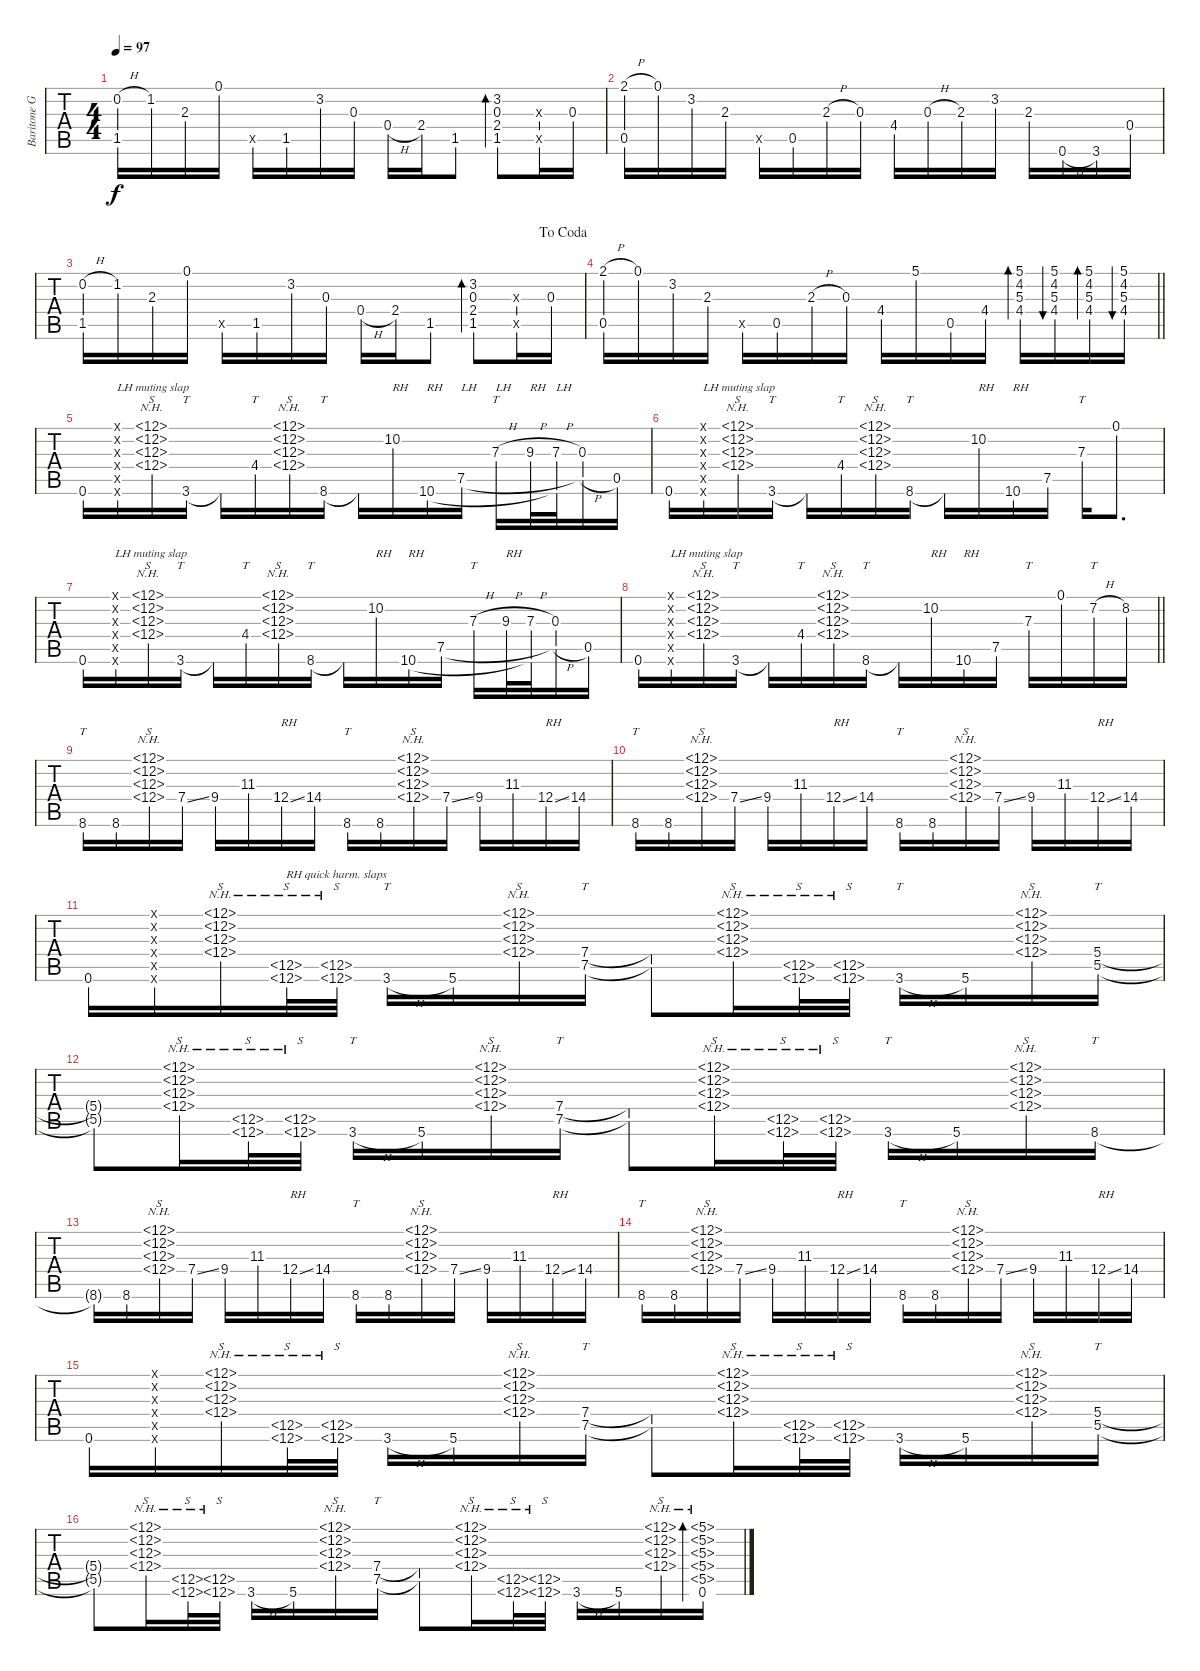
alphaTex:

\track ("Baritone Guitar" "Baritone G") {instrument acousticguitarsteel}
\staff {tabs}
\tuning (B3 Gb3 D3 A2 Gb2 B1) {hide}
\ts (4 4)
\tempo 97
\clef g2
\ks bminor
(0.2{h} 1.5).16{dy f} 1.2.16 2.3.16 0.1.16 1.5{x}.16 1.5.16 3.2.16 0.3.16 0.4{h}.16 2.4.16 1.5.8 (3.2 0.3 2.4 1.5).8{bd 60} (0.3{x} 0.5{x}).16 0.3.16 |
(2.1{h} 0.5).16 0.1.16 3.2.16 2.3.16 0.5{x}.16 0.5.16 2.3{h}.16 0.3.16 4.4.16 0.3{h}.16 2.3.16 3.2.16 2.3.16 0.6{h}.16 3.6.16 0.4.16 |
\jump dacoda
(0.2{h} 1.5).16 1.2.16 2.3.16 0.1.16 1.5{x}.16 1.5.16 3.2.16 0.3.16 0.4{h}.16 2.4.16 1.5.8 (3.2 0.3 2.4 1.5).8{bd 60} (0.3{x} 0.5{x}).16 0.3.16 |
\barLineRight lightlight
(2.1{h} 0.5).16 0.1.16 3.2.16 2.3.16 0.5{x}.16 0.5.16 2.3{h}.16 0.3.16 4.4.16 5.1.16 0.5.16 4.4.16 (5.1 4.2 5.3 4.4).16{bd 60} (5.1 4.2 5.3 4.4).16{bu 60} (5.1 4.2 5.3 4.4).16{bd 60} (5.1 4.2 5.3 4.4).16{bu 60} |
0.6.16 (0.1{x} 0.2{x} 0.3{x} 0.4{x} 0.5{x} 0.6{x}).16{txt "LH muting slap"} (12.1{nh} 12.2{nh} 12.3{nh} 12.4{nh}).16{s} 3.6{lf 2}.16{tt} 3.6{t}.16 4.4{lf 3}.16{tt} (12.1{nh} 12.2{nh} 12.3{nh} 12.4{nh}).16{s} 8.6{lf 3}.16{tt} 8.6{t}.16 10.2{rf 3}.16{txt "RH"} 10.6{rf 2}.16{txt "RH"} 7.5{lf 2}.16{txt "LH"} 7.3{h lf 3}.16{tt txt "LH"} 9.3{h rf 3}.32{txt "RH"} (7.3{h lf 3} 10.6{t}).32{txt "LH"} (0.3 7.5{h t}).16 0.5{lf 2}.16 |
0.6.16 (0.1{x} 0.2{x} 0.3{x} 0.4{x} 0.5{x} 0.6{x}).16{txt "LH muting slap"} (12.1{nh} 12.2{nh} 12.3{nh} 12.4{nh}).16{s} 3.6{lf 2}.16{tt} 3.6{t}.16 4.4{lf 3}.16{tt} (12.1{nh} 12.2{nh} 12.3{nh} 12.4{nh}).16{s} 8.6{lf 3}.16{tt} 8.6{t}.16 10.2{rf 3}.16{txt "RH"} 10.6{rf 2}.16{txt "RH"} 7.5{lf 2}.16 7.3{lf 3}.16{tt} 0.1{rf 4}.8{d} |
0.6.16 (0.1{x} 0.2{x} 0.3{x} 0.4{x} 0.5{x} 0.6{x}).16{txt "LH muting slap"} (12.1{nh} 12.2{nh} 12.3{nh} 12.4{nh}).16{s} 3.6{lf 2}.16{tt} 3.6{t}.16 4.4{lf 3}.16{tt} (12.1{nh} 12.2{nh} 12.3{nh} 12.4{nh}).16{s} 8.6{lf 3}.16{tt} 8.6{t}.16 10.2{rf 3}.16{txt "RH"} 10.6{rf 2}.16{txt "RH"} 7.5{lf 2}.16 7.3{h lf 3}.16{tt} 9.3{h rf 3}.32{txt "RH"} (7.3{h lf 3} 10.6{t}).32 (0.3 7.5{h t}).16 0.5{lf 2}.16 |
\barLineRight lightlight
0.6.16 (0.1{x} 0.2{x} 0.3{x} 0.4{x} 0.5{x} 0.6{x}).16{txt "LH muting slap"} (12.1{nh} 12.2{nh} 12.3{nh} 12.4{nh}).16{s} 3.6{lf 2}.16{tt} 3.6{t}.16 4.4{lf 3}.16{tt} (12.1{nh} 12.2{nh} 12.3{nh} 12.4{nh}).16{s} 8.6{lf 3}.16{tt} 8.6{t}.16 10.2{rf 3}.16{txt "RH"} 10.6{rf 2}.16{txt "RH"} 7.5{lf 2}.16 7.3{lf 3}.16{tt} 0.1.16 7.2{h}.16{tt} 8.2.16 |
8.6{lf 3}.16{tt} 8.6{rf 1}.16 (12.1{nh} 12.2{nh} 12.3{nh} 12.4{nh}).16{s} 7.4{ss lf 2}.16 9.4.16 11.3{lf 4}.16 12.4{ss rf 2}.16{txt "RH"} 14.4.16 8.6{lf 3}.16{tt} 8.6.16 (12.1{nh} 12.2{nh} 12.3{nh} 12.4{nh}).16{s} 7.4{ss lf 2}.16 9.4.16 11.3{lf 4}.16 12.4{ss rf 2}.16{txt "RH"} 14.4.16 |
8.6{lf 3}.16{tt} 8.6.16 (12.1{nh} 12.2{nh} 12.3{nh} 12.4{nh}).16{s} 7.4{ss lf 2}.16 9.4.16 11.3{lf 4}.16 12.4{ss rf 2}.16{txt "RH"} 14.4.16 8.6{lf 3}.16{tt} 8.6.16 (12.1{nh} 12.2{nh} 12.3{nh} 12.4{nh}).16{s} 7.4{ss lf 2}.16 9.4.16 11.3{lf 4}.16 12.4{ss rf 2}.16{txt "RH"} 14.4.16 |
0.6{rf 1}.16 (0.1{x} 0.2{x} 0.3{x} 0.4{x} 0.5{x} 0.6{x}).16 (12.1{nh} 12.2{nh} 12.3{nh} 12.4{nh}).16{s} (12.5{nh} 12.6{nh rf 3}).32{s txt "RH quick harm. slaps"} (12.5{nh} 12.6{nh rf 2}).32{s} 3.6{h lf 2}.16{tt} 5.6{lf 4}.16 (12.1{nh} 12.2{nh} 12.3{nh} 12.4{nh}).16{s} (7.4{lf 4} 7.5{lf 3}).16{tt} (7.4{t} 7.5{t}).8 (12.1{nh} 12.2{nh} 12.3{nh} 12.4{nh}).16{s} (12.5{nh} 12.6{nh rf 3}).32{s} (12.5{nh} 12.6{nh rf 2}).32{s} 3.6{h}.16{tt} 5.6.16 (12.1{nh} 12.2{nh} 12.3{nh} 12.4{nh}).16{s} (5.4{lf 4} 5.5{lf 3}).16{tt} |
(5.4{t} 5.5{t}).8 (12.1{nh} 12.2{nh} 12.3{nh} 12.4{nh}).16{s} (12.5{nh} 12.6{nh rf 3}).32{s} (12.5{nh} 12.6{nh rf 2}).32{s} 3.6{h}.16{tt} 5.6.16 (12.1{nh} 12.2{nh} 12.3{nh} 12.4{nh}).16{s} (7.4 7.5).16{tt} (7.4{t} 7.5{t}).8 (12.1{nh} 12.2{nh} 12.3{nh} 12.4{nh}).16{s} (12.5{nh} 12.6{nh rf 3}).32{s} (12.5{nh} 12.6{nh rf 2}).32{s} 3.6{h}.16{tt} 5.6.16 (12.1{nh} 12.2{nh} 12.3{nh} 12.4{nh}).16{s} 8.6.16{tt} |
8.6{t}.16 8.6.16 (12.1{nh} 12.2{nh} 12.3{nh} 12.4{nh}).16{s} 7.4{ss lf 2}.16 9.4.16 11.3{lf 4}.16 12.4{ss rf 2}.16{txt "RH"} 14.4.16 8.6{lf 3}.16{tt} 8.6.16 (12.1{nh} 12.2{nh} 12.3{nh} 12.4{nh}).16{s} 7.4{ss lf 2}.16 9.4.16 11.3{lf 4}.16 12.4{ss rf 2}.16{txt "RH"} 14.4.16 |
8.6{lf 3}.16{tt} 8.6.16 (12.1{nh} 12.2{nh} 12.3{nh} 12.4{nh}).16{s} 7.4{ss lf 2}.16 9.4.16 11.3{lf 4}.16 12.4{ss rf 2}.16{txt "RH"} 14.4.16 8.6{lf 3}.16{tt} 8.6.16 (12.1{nh} 12.2{nh} 12.3{nh} 12.4{nh}).16{s} 7.4{ss lf 2}.16 9.4.16 11.3{lf 4}.16 12.4{ss rf 2}.16{txt "RH"} 14.4.16 |
0.6.16 (0.1{x} 0.2{x} 0.3{x} 0.4{x} 0.5{x} 0.6{x}).16 (12.1{nh} 12.2{nh} 12.3{nh} 12.4{nh}).16{s} (12.5{nh} 12.6{nh rf 3}).32{s} (12.5{nh} 12.6{nh rf 2}).32{s} 3.6{h}.16 5.6.16 (12.1{nh} 12.2{nh} 12.3{nh} 12.4{nh}).16{s} (7.4 7.5).16{tt} (7.4{t} 7.5{t}).8 (12.1{nh} 12.2{nh} 12.3{nh} 12.4{nh}).16{s} (12.5{nh} 12.6{nh rf 3}).32{s} (12.5{nh} 12.6{nh rf 2}).32{s} 3.6{h}.16 5.6.16 (12.1{nh} 12.2{nh} 12.3{nh} 12.4{nh}).16{s} (5.4 5.5).16{tt} |
(5.4{t} 5.5{t}).8 (12.1{nh} 12.2{nh} 12.3{nh} 12.4{nh}).16{s} (12.5{nh} 12.6{nh rf 3}).32{s} (12.5{nh} 12.6{nh rf 2}).32{s} 3.6{h}.16 5.6.16 (12.1{nh} 12.2{nh} 12.3{nh} 12.4{nh}).16{s} (7.4 7.5).16{tt} (7.4{t} 7.5{t}).8 (12.1{nh} 12.2{nh} 12.3{nh} 12.4{nh}).16{s} (12.5{nh} 12.6{nh rf 3}).32{s} (12.5{nh} 12.6{nh rf 2}).32{s} 3.6{h}.16 5.6.16 (12.1{nh} 12.2{nh} 12.3{nh} 12.4{nh}).16{s} (5.1{nh} 5.2{nh} 5.3{nh} 5.4{nh} 5.5{nh} 0.6{rf 1}).16{bd 60}
